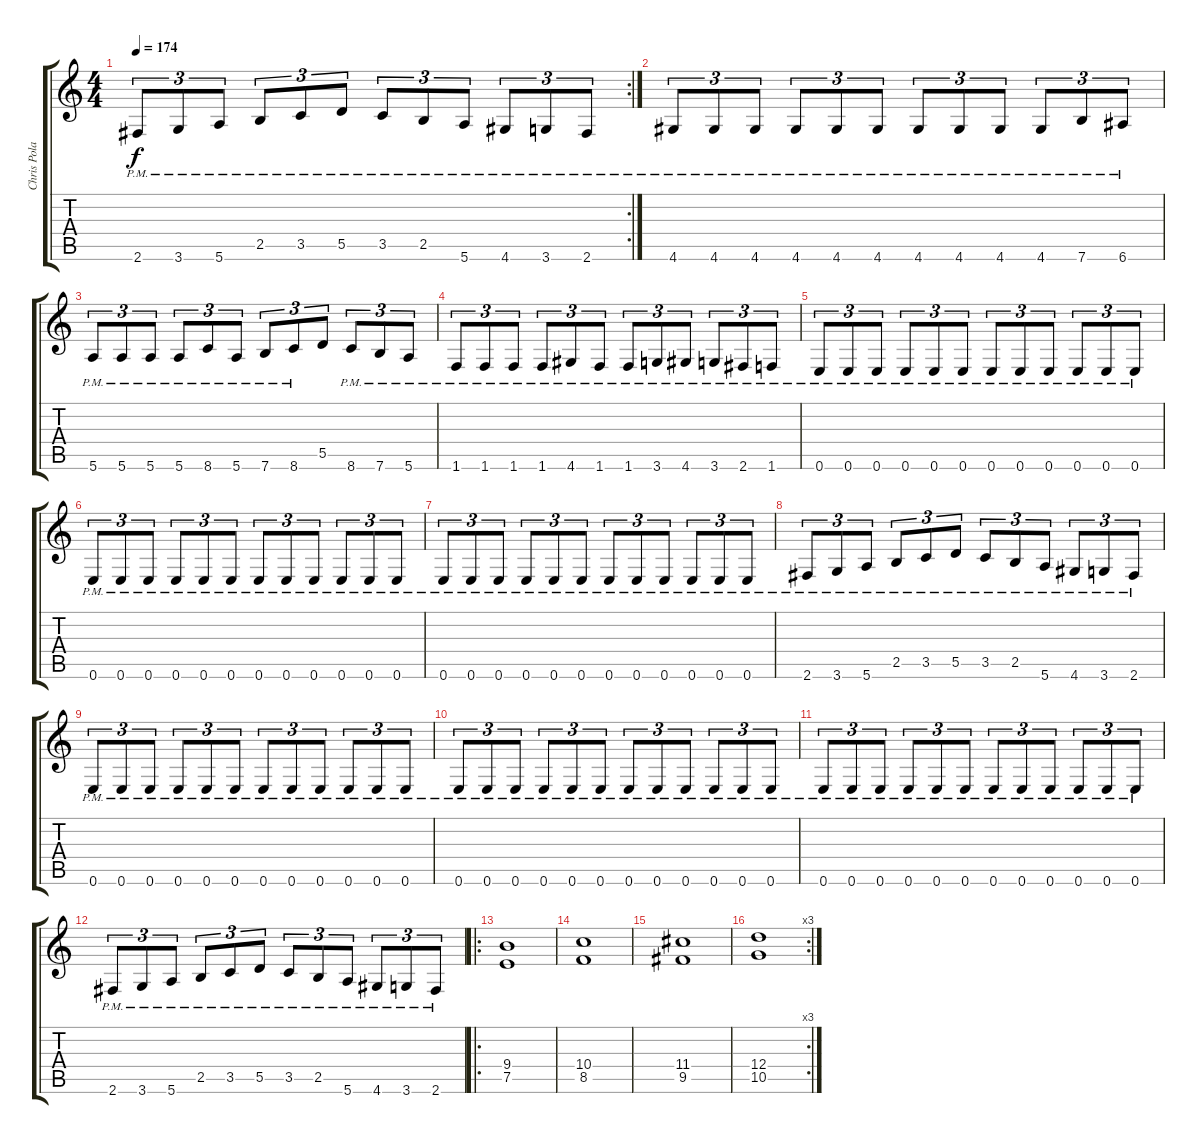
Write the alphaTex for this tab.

\track ("Chris Poland" "Chris Pola") {instrument distortionguitar}
\staff {score tabs}
\tuning (E4 B3 G3 D3 A2 E2) {hide}
\rc 2
\ts (4 4)
\tempo 174
\clef g2
\ks c
2.6{pm}.8{tu (3 2) dy f} 3.6{pm}.8{tu (3 2)} 5.6{pm}.8{tu (3 2)} 2.5{pm}.8{tu (3 2)} 3.5{pm}.8{tu (3 2)} 5.5{pm}.8{tu (3 2)} 3.5{pm}.8{tu (3 2)} 2.5{pm}.8{tu (3 2)} 5.6{pm}.8{tu (3 2)} 4.6{pm}.8{tu (3 2)} 3.6{pm}.8{tu (3 2)} 2.6{pm}.8{tu (3 2)} |
4.6{pm}.8{tu (3 2)} 4.6{pm}.8{tu (3 2)} 4.6{pm}.8{tu (3 2)} 4.6{pm}.8{tu (3 2)} 4.6{pm}.8{tu (3 2)} 4.6{pm}.8{tu (3 2)} 4.6{pm}.8{tu (3 2)} 4.6{pm}.8{tu (3 2)} 4.6{pm}.8{tu (3 2)} 4.6{pm}.8{tu (3 2)} 7.6{pm}.8{tu (3 2)} 6.6{pm}.8{tu (3 2)} |
5.6{pm}.8{tu (3 2)} 5.6{pm}.8{tu (3 2)} 5.6{pm}.8{tu (3 2)} 5.6{pm}.8{tu (3 2)} 8.6{pm}.8{tu (3 2)} 5.6{pm}.8{tu (3 2)} 7.6{pm}.8{tu (3 2)} 8.6{pm}.8{tu (3 2)} 5.5.8{tu (3 2)} 8.6{pm}.8{tu (3 2)} 7.6{pm}.8{tu (3 2)} 5.6{pm}.8{tu (3 2)} |
1.6{pm}.8{tu (3 2)} 1.6{pm}.8{tu (3 2)} 1.6{pm}.8{tu (3 2)} 1.6{pm}.8{tu (3 2)} 4.6{pm}.8{tu (3 2)} 1.6{pm}.8{tu (3 2)} 1.6{pm}.8{tu (3 2)} 3.6{pm}.8{tu (3 2)} 4.6{pm}.8{tu (3 2)} 3.6{pm}.8{tu (3 2)} 2.6{pm}.8{tu (3 2)} 1.6{pm}.8{tu (3 2)} |
0.6{pm}.8{tu (3 2)} 0.6{pm}.8{tu (3 2)} 0.6{pm}.8{tu (3 2)} 0.6{pm}.8{tu (3 2)} 0.6{pm}.8{tu (3 2)} 0.6{pm}.8{tu (3 2)} 0.6{pm}.8{tu (3 2)} 0.6{pm}.8{tu (3 2)} 0.6{pm}.8{tu (3 2)} 0.6{pm}.8{tu (3 2)} 0.6{pm}.8{tu (3 2)} 0.6{pm}.8{tu (3 2)} |
0.6{pm}.8{tu (3 2)} 0.6{pm}.8{tu (3 2)} 0.6{pm}.8{tu (3 2)} 0.6{pm}.8{tu (3 2)} 0.6{pm}.8{tu (3 2)} 0.6{pm}.8{tu (3 2)} 0.6{pm}.8{tu (3 2)} 0.6{pm}.8{tu (3 2)} 0.6{pm}.8{tu (3 2)} 0.6{pm}.8{tu (3 2)} 0.6{pm}.8{tu (3 2)} 0.6{pm}.8{tu (3 2)} |
0.6{pm}.8{tu (3 2)} 0.6{pm}.8{tu (3 2)} 0.6{pm}.8{tu (3 2)} 0.6{pm}.8{tu (3 2)} 0.6{pm}.8{tu (3 2)} 0.6{pm}.8{tu (3 2)} 0.6{pm}.8{tu (3 2)} 0.6{pm}.8{tu (3 2)} 0.6{pm}.8{tu (3 2)} 0.6{pm}.8{tu (3 2)} 0.6{pm}.8{tu (3 2)} 0.6{pm}.8{tu (3 2)} |
2.6{pm}.8{tu (3 2)} 3.6{pm}.8{tu (3 2)} 5.6{pm}.8{tu (3 2)} 2.5{pm}.8{tu (3 2)} 3.5{pm}.8{tu (3 2)} 5.5{pm}.8{tu (3 2)} 3.5{pm}.8{tu (3 2)} 2.5{pm}.8{tu (3 2)} 5.6{pm}.8{tu (3 2)} 4.6{pm}.8{tu (3 2)} 3.6{pm}.8{tu (3 2)} 2.6{pm}.8{tu (3 2)} |
0.6{pm}.8{tu (3 2)} 0.6{pm}.8{tu (3 2)} 0.6{pm}.8{tu (3 2)} 0.6{pm}.8{tu (3 2)} 0.6{pm}.8{tu (3 2)} 0.6{pm}.8{tu (3 2)} 0.6{pm}.8{tu (3 2)} 0.6{pm}.8{tu (3 2)} 0.6{pm}.8{tu (3 2)} 0.6{pm}.8{tu (3 2)} 0.6{pm}.8{tu (3 2)} 0.6{pm}.8{tu (3 2)} |
0.6{pm}.8{tu (3 2)} 0.6{pm}.8{tu (3 2)} 0.6{pm}.8{tu (3 2)} 0.6{pm}.8{tu (3 2)} 0.6{pm}.8{tu (3 2)} 0.6{pm}.8{tu (3 2)} 0.6{pm}.8{tu (3 2)} 0.6{pm}.8{tu (3 2)} 0.6{pm}.8{tu (3 2)} 0.6{pm}.8{tu (3 2)} 0.6{pm}.8{tu (3 2)} 0.6{pm}.8{tu (3 2)} |
0.6{pm}.8{tu (3 2)} 0.6{pm}.8{tu (3 2)} 0.6{pm}.8{tu (3 2)} 0.6{pm}.8{tu (3 2)} 0.6{pm}.8{tu (3 2)} 0.6{pm}.8{tu (3 2)} 0.6{pm}.8{tu (3 2)} 0.6{pm}.8{tu (3 2)} 0.6{pm}.8{tu (3 2)} 0.6{pm}.8{tu (3 2)} 0.6{pm}.8{tu (3 2)} 0.6{pm}.8{tu (3 2)} |
2.6{pm}.8{tu (3 2)} 3.6{pm}.8{tu (3 2)} 5.6{pm}.8{tu (3 2)} 2.5{pm}.8{tu (3 2)} 3.5{pm}.8{tu (3 2)} 5.5{pm}.8{tu (3 2)} 3.5{pm}.8{tu (3 2)} 2.5{pm}.8{tu (3 2)} 5.6{pm}.8{tu (3 2)} 4.6{pm}.8{tu (3 2)} 3.6{pm}.8{tu (3 2)} 2.6{pm}.8{tu (3 2)} |
\ro
(9.4 7.5).1 |
(10.4 8.5).1 |
(11.4 9.5).1 |
\rc 3
(12.4 10.5).1
